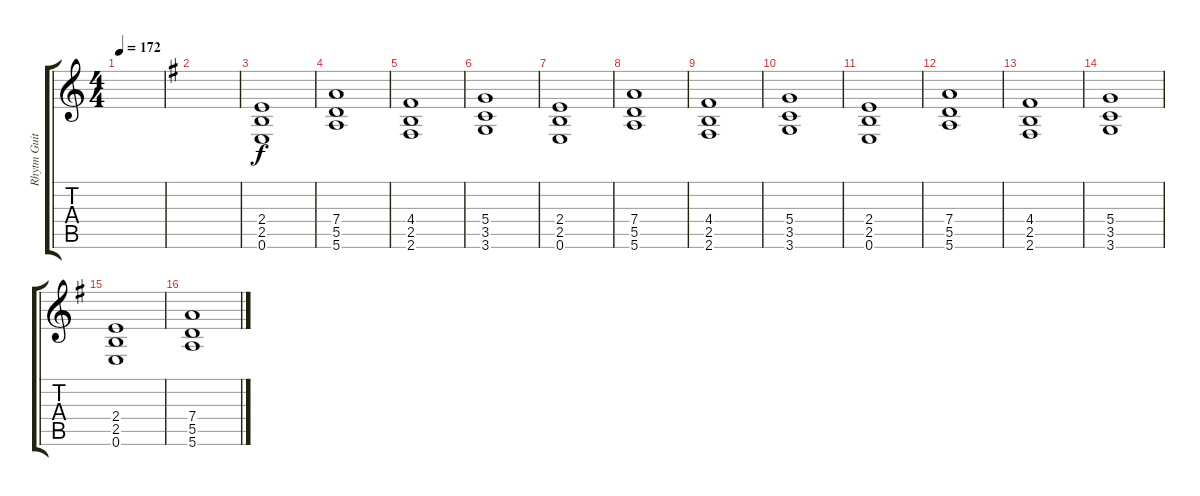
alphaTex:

\track ("Rhytm Guitar" "Rhytm Guit") {instrument overdrivenguitar}
\staff {score tabs}
\tuning (E4 B3 G3 D3 A2 E2) {hide}
\ts (4 4)
\tempo 172
\clef g2
\ks c
|
\ks eminor
|
(2.4 2.5 0.6).1 |
(7.4 5.5 5.6).1 |
(4.4 2.5 2.6).1 |
(5.4 3.5 3.6).1 |
(2.4 2.5 0.6).1 |
(7.4 5.5 5.6).1 |
(4.4 2.5 2.6).1 |
(5.4 3.5 3.6).1 |
(2.4 2.5 0.6).1 |
(7.4 5.5 5.6).1 |
(4.4 2.5 2.6).1 |
(5.4 3.5 3.6).1 |
(2.4 2.5 0.6).1 |
(7.4 5.5 5.6).1
